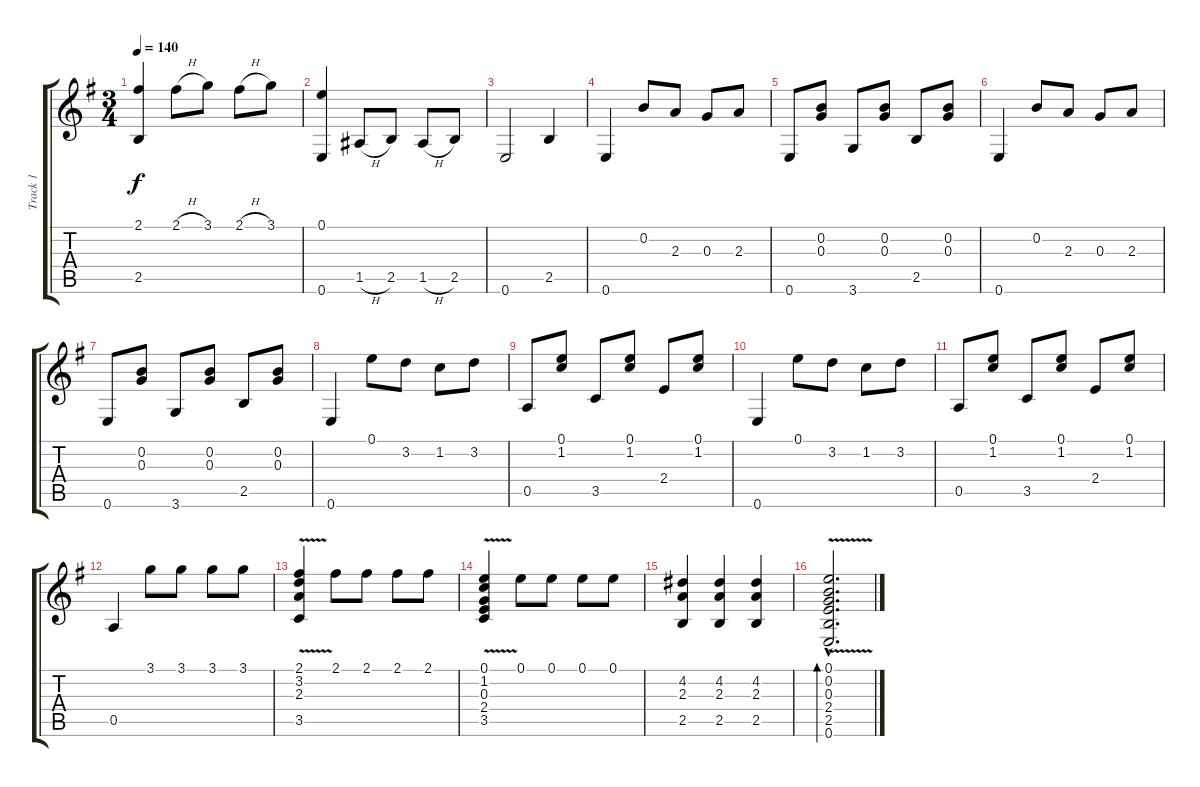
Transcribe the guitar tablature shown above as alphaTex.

\track ("Track 1" "Track 1") {instrument acousticguitarnylon}
\staff {score tabs}
\tuning (E4 B3 G3 D3 A2 E2) {hide}
\ts (3 4)
\tempo 140
\clef g2
\ks g
(2.1{t} 2.5).4{dy f} 2.1{h}.8 3.1.8 2.1{h}.8 3.1.8 |
(0.1 0.6).4 1.5{h}.8 2.5.8 1.5{h}.8 2.5.8 |
0.6.2 2.5.4 |
0.6.4 0.2.8 2.3.8 0.3.8 2.3.8 |
0.6.8 (0.2 0.3).8 3.6.8 (0.2 0.3).8 2.5.8 (0.2 0.3).8 |
0.6.4 0.2.8 2.3.8 0.3.8 2.3.8 |
0.6.8 (0.2 0.3).8 3.6.8 (0.2 0.3).8 2.5.8 (0.2 0.3).8 |
0.6.4 0.1.8 3.2.8 1.2.8 3.2.8 |
0.5.8 (0.1 1.2).8 3.5.8 (0.1 1.2).8 2.4.8 (0.1 1.2).8 |
0.6.4 0.1.8 3.2.8 1.2.8 3.2.8 |
0.5.8 (0.1 1.2).8 3.5.8 (0.1 1.2).8 2.4.8 (0.1 1.2).8 |
0.5.4 3.1.8 3.1.8 3.1.8 3.1.8 |
(2.1{v} 3.2 2.3 3.5).4 2.1.8 2.1.8 2.1.8 2.1.8 |
(0.1{v} 1.2 0.3 2.4 3.5).4 0.1.8 0.1.8 0.1.8 0.1.8 |
(4.2 2.3 2.5).4 (4.2 2.3 2.5).4 (4.2 2.3 2.5).4 |
(0.1{v hac} 0.2{hac} 0.3{hac} 2.4{hac} 2.5{hac} 0.6{hac}).2{d bd 240}
